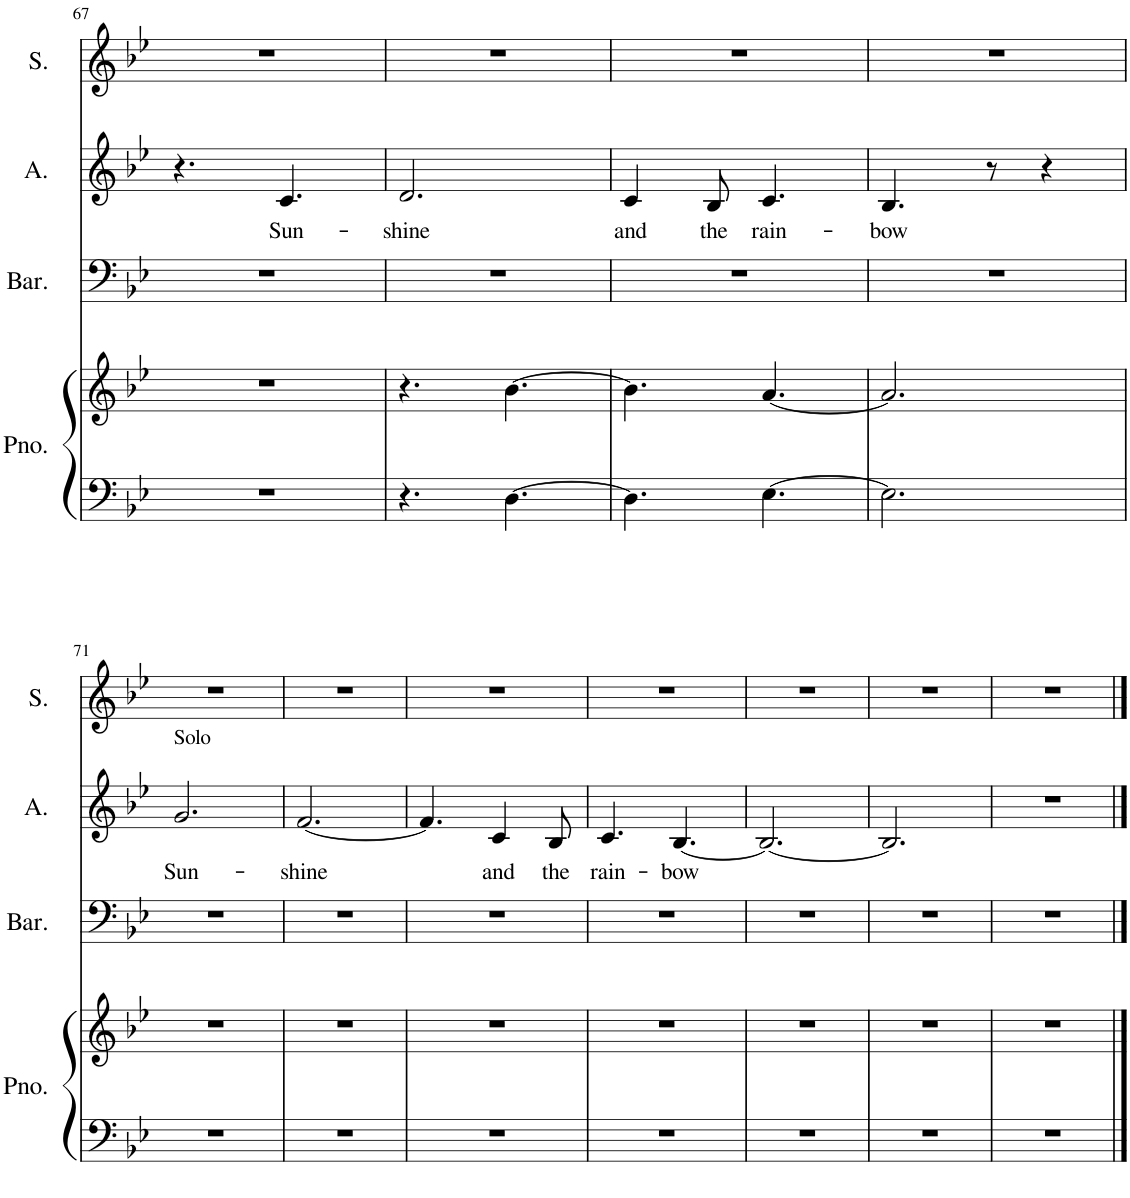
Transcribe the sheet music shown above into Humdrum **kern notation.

**kern	**kern	**kern	**kern	**text	**kern
*part4	*part4	*part3	*part2	*part2	*part1
*staff5	*staff4	*staff3	*staff2	*staff2	*staff1
*I"Piano	*	*I"Baritone	*I"Alto	*	*I"Soprano
*I'Pno.	*	*I'Bar.	*I'A.	*	*I'S.
!!LO:PB:g=z
*clefF4	*clefG2	*clefF4	*clefG2	*	*clefG2
*k[b-e-]	*k[b-e-]	*k[b-e-]	*k[b-e-]	*	*k[b-e-]
*M6/8	*M6/8	*M6/8	*M6/8	*	*M6/8
=67	=67	=67	=67	=67	=67
2.r	2.r	2.r	4.r	.	2.r
!	!	!	!	!LO:LY:b	!
.	.	.	4.c/	Sun-	.
=68	=68	=68	=68	=68	=68
!	!	!	!	!LO:LY:b	!
4.r	4.r	2.r	2.d/	-shine	2.r
[4.D\	[4.b-\	.	.	.	.
=69	=69	=69	=69	=69	=69
!	!	!	!	!LO:LY:b	!
4.D\]	4.b-\]	2.r	4c/	and	2.r
!	!	!	!	!LO:LY:b	!
.	.	.	8B-/	the	.
!	!	!	!	!LO:LY:b	!
[4.E-\	[4.a/	.	4.c/	rain-	.
=70	=70	=70	=70	=70	=70
!	!	!	!	!LO:LY:b	!
2.E-\]	2.a/]	2.r	4.B-/	-bow	2.r
.	.	.	8r	.	.
.	.	.	4r	.	.
!!LO:LB:g=z
=71	=71	=71	=71	=71	=71
!	!	!	!LO:TX:a:t=Solo	!	!
!	!	!	!	!LO:LY:b	!
2.r	2.r	2.r	2.g/	Sun-	2.r
=72	=72	=72	=72	=72	=72
!	!	!	!	!LO:LY:b	!
2.r	2.r	2.r	[2.f/	-shine	2.r
=73	=73	=73	=73	=73	=73
2.r	2.r	2.r	4.f/]	.	2.r
!	!	!	!	!LO:LY:b	!
.	.	.	4c/	and	.
!	!	!	!	!LO:LY:b	!
.	.	.	8B-/	the	.
=74	=74	=74	=74	=74	=74
!	!	!	!	!LO:LY:b	!
2.r	2.r	2.r	4.c/	rain-	2.r
!	!	!	!	!LO:LY:b	!
.	.	.	[4.B-/	-bow	.
=75	=75	=75	=75	=75	=75
2.r	2.r	2.r	2.B-/_	.	2.r
=76	=76	=76	=76	=76	=76
2.r	2.r	2.r	2.B-/]	.	2.r
=77	=77	=77	=77	=77	=77
2.r	2.r	2.r	2.r	.	2.r
==	==	==	==	==	==
*-	*-	*-	*-	*-	*-
